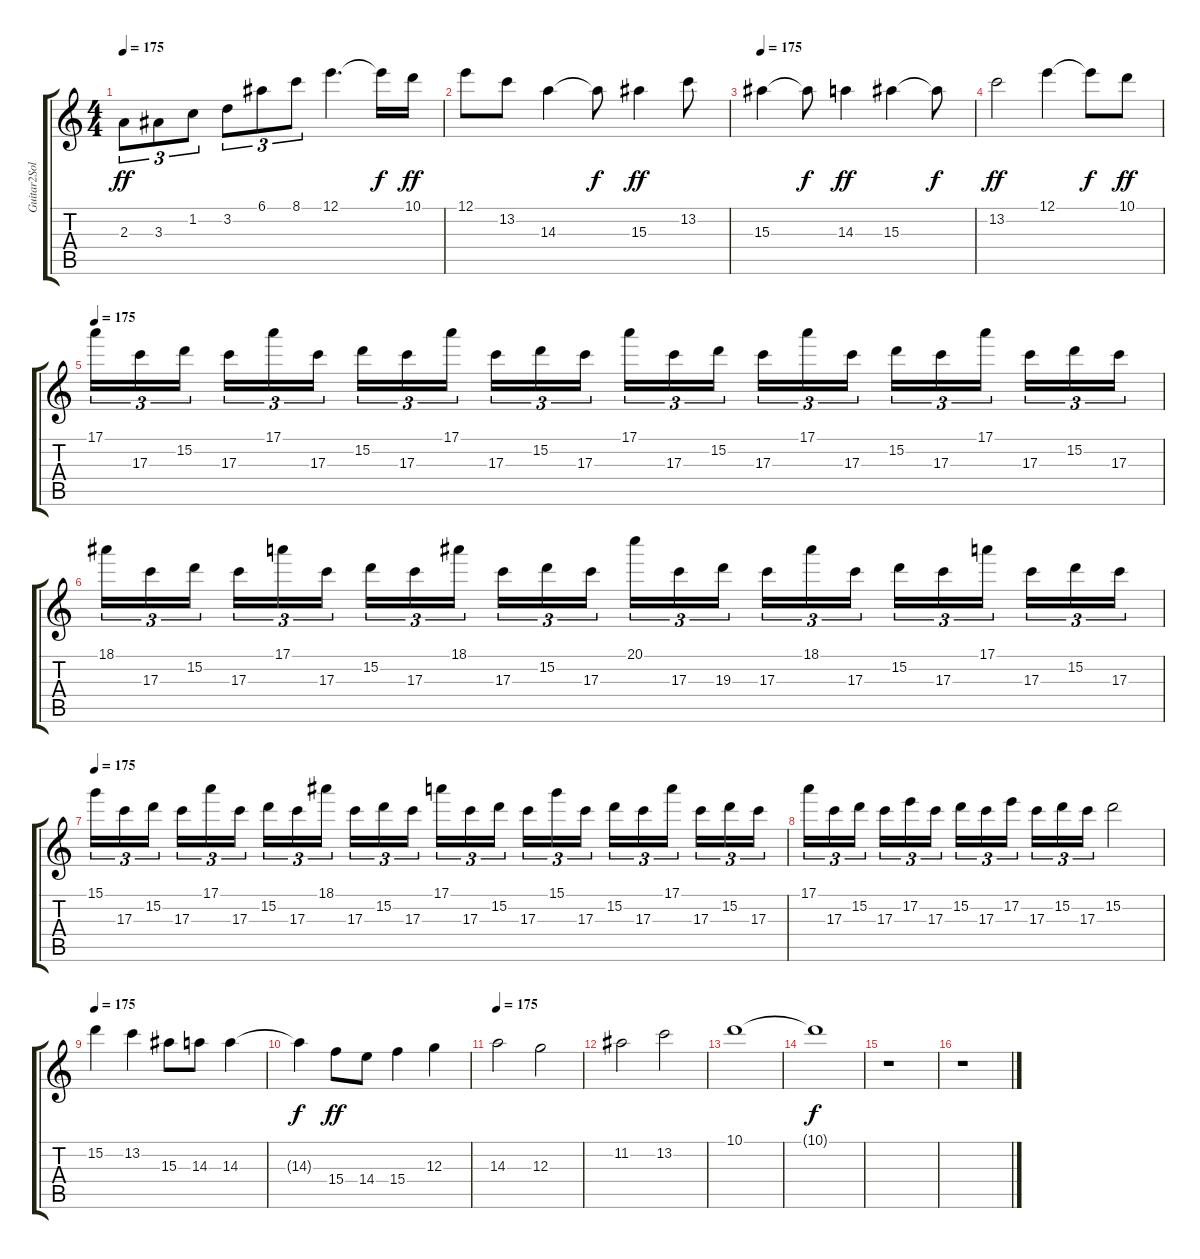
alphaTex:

\track ("Guitar2SoloPart" "Guitar2Sol") {instrument distortionguitar}
\staff {score tabs}
\tuning (E4 B3 G3 D3 A2 E2) {hide}
\ts (4 4)
\tempo 175
\clef g2
\ks c
2.3.8{tu (3 2) dy ff} 3.3.8{tu (3 2)} 1.2.8{tu (3 2)} 3.2.8{tu (3 2)} 6.1.8{tu (3 2)} 8.1.8{tu (3 2)} 12.1.4{d} 12.1{t}.16{dy f} 10.1.16{dy ff} |
12.1.8 13.2.8 14.3.4 14.3{t}.8{dy f} 15.3.4{dy ff} 13.2.8 |
\tempo 175
15.3.4 15.3{t}.8{dy f} 14.3.4{dy ff} 15.3.4 15.3{t}.8{dy f} |
13.2.2{dy ff} 12.1.4 12.1{t}.8{dy f} 10.1.8{dy ff} |
\tempo 175
17.1.16{tu (3 2)} 17.3.16{tu (3 2)} 15.2.16{tu (3 2)} 17.3.16{tu (3 2)} 17.1.16{tu (3 2)} 17.3.16{tu (3 2)} 15.2.16{tu (3 2)} 17.3.16{tu (3 2)} 17.1.16{tu (3 2)} 17.3.16{tu (3 2)} 15.2.16{tu (3 2)} 17.3.16{tu (3 2)} 17.1.16{tu (3 2)} 17.3.16{tu (3 2)} 15.2.16{tu (3 2)} 17.3.16{tu (3 2)} 17.1.16{tu (3 2)} 17.3.16{tu (3 2)} 15.2.16{tu (3 2)} 17.3.16{tu (3 2)} 17.1.16{tu (3 2)} 17.3.16{tu (3 2)} 15.2.16{tu (3 2)} 17.3.16{tu (3 2)} |
18.1.16{tu (3 2)} 17.3.16{tu (3 2)} 15.2.16{tu (3 2)} 17.3.16{tu (3 2)} 17.1.16{tu (3 2)} 17.3.16{tu (3 2)} 15.2.16{tu (3 2)} 17.3.16{tu (3 2)} 18.1.16{tu (3 2)} 17.3.16{tu (3 2)} 15.2.16{tu (3 2)} 17.3.16{tu (3 2)} 20.1.16{tu (3 2)} 17.3.16{tu (3 2)} 19.3.16{tu (3 2)} 17.3.16{tu (3 2)} 18.1.16{tu (3 2)} 17.3.16{tu (3 2)} 15.2.16{tu (3 2)} 17.3.16{tu (3 2)} 17.1.16{tu (3 2)} 17.3.16{tu (3 2)} 15.2.16{tu (3 2)} 17.3.16{tu (3 2)} |
\tempo 175
15.1.16{tu (3 2)} 17.3.16{tu (3 2)} 15.2.16{tu (3 2)} 17.3.16{tu (3 2)} 17.1.16{tu (3 2)} 17.3.16{tu (3 2)} 15.2.16{tu (3 2)} 17.3.16{tu (3 2)} 18.1.16{tu (3 2)} 17.3.16{tu (3 2)} 15.2.16{tu (3 2)} 17.3.16{tu (3 2)} 17.1.16{tu (3 2)} 17.3.16{tu (3 2)} 15.2.16{tu (3 2)} 17.3.16{tu (3 2)} 15.1.16{tu (3 2)} 17.3.16{tu (3 2)} 15.2.16{tu (3 2)} 17.3.16{tu (3 2)} 17.1.16{tu (3 2)} 17.3.16{tu (3 2)} 15.2.16{tu (3 2)} 17.3.16{tu (3 2)} |
17.1.16{tu (3 2)} 17.3.16{tu (3 2)} 15.2.16{tu (3 2)} 17.3.16{tu (3 2)} 17.2.16{tu (3 2)} 17.3.16{tu (3 2)} 15.2.16{tu (3 2)} 17.3.16{tu (3 2)} 17.2.16{tu (3 2)} 17.3.16{tu (3 2)} 15.2.16{tu (3 2)} 17.3.16{tu (3 2)} 15.2.2 |
\tempo 175
15.2.4 13.2.4 15.3.8 14.3.8 14.3.4 |
14.3{t}.4{dy f} 15.4.8{dy ff} 14.4.8 15.4.4 12.3.4 |
\tempo 175
14.3.2 12.3.2 |
11.2.2 13.2.2 |
10.1.1 |
10.1{t}.1{dy f} |
r.1 |
r.1
